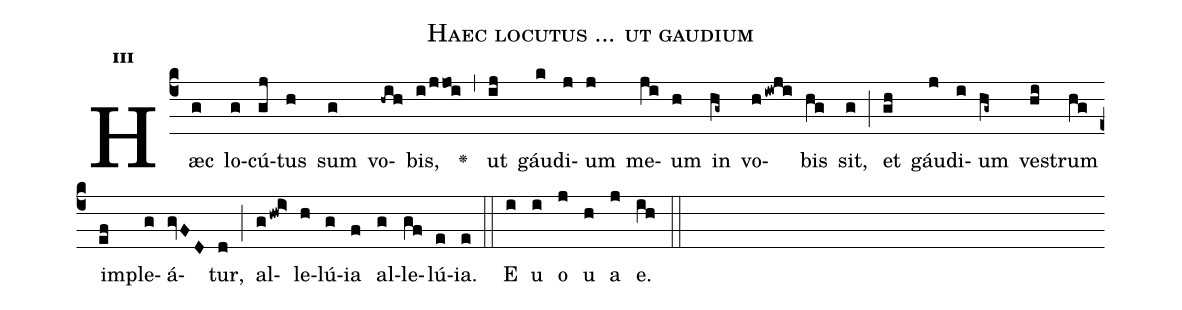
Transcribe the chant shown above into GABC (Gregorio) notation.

name:Haec locutus ... ut gaudium;
office-part:Antiphona;
mode:3;
%%
initial-style: 1;
name: Haec locutus ... ut gaudium
book: Antiphonae & Responsoria/Tomus II, p. 227;
occasion: Hebdomada V Paschae Feria V;
office-part: Vesperae Ant E;
user-notes: ;
commentary: ;
annotation: 3a;
centering-scheme: english;
fontsize: 12;
font: OFLSortsMillGoudy;
height: 11;
width: 4.5;
%%
(c4)Hæc(g) lo(g)cú(gj)tus(h) sum(g) vo(-hih)bis,(i/jjoi) <v>\greheightstar</v>(,) ut(ij) gáu(k)di(j)um(j) me(ji)um(h) in(hg~) vo(hiwji)bis(hg) sit,(g) (;) et(gh) gáu(j)di(i)um(hg~) ve(hi)strum(hg) im(ef)ple(g)á(gvFD)tur,(d) (;) al(ghwi>)le(h)lú(g)ia(f) al(g)le(gf)lú(e)ia.(e) (::)
E(i) u(i) o(j) u(h) a(j) e.(ih) (::)
